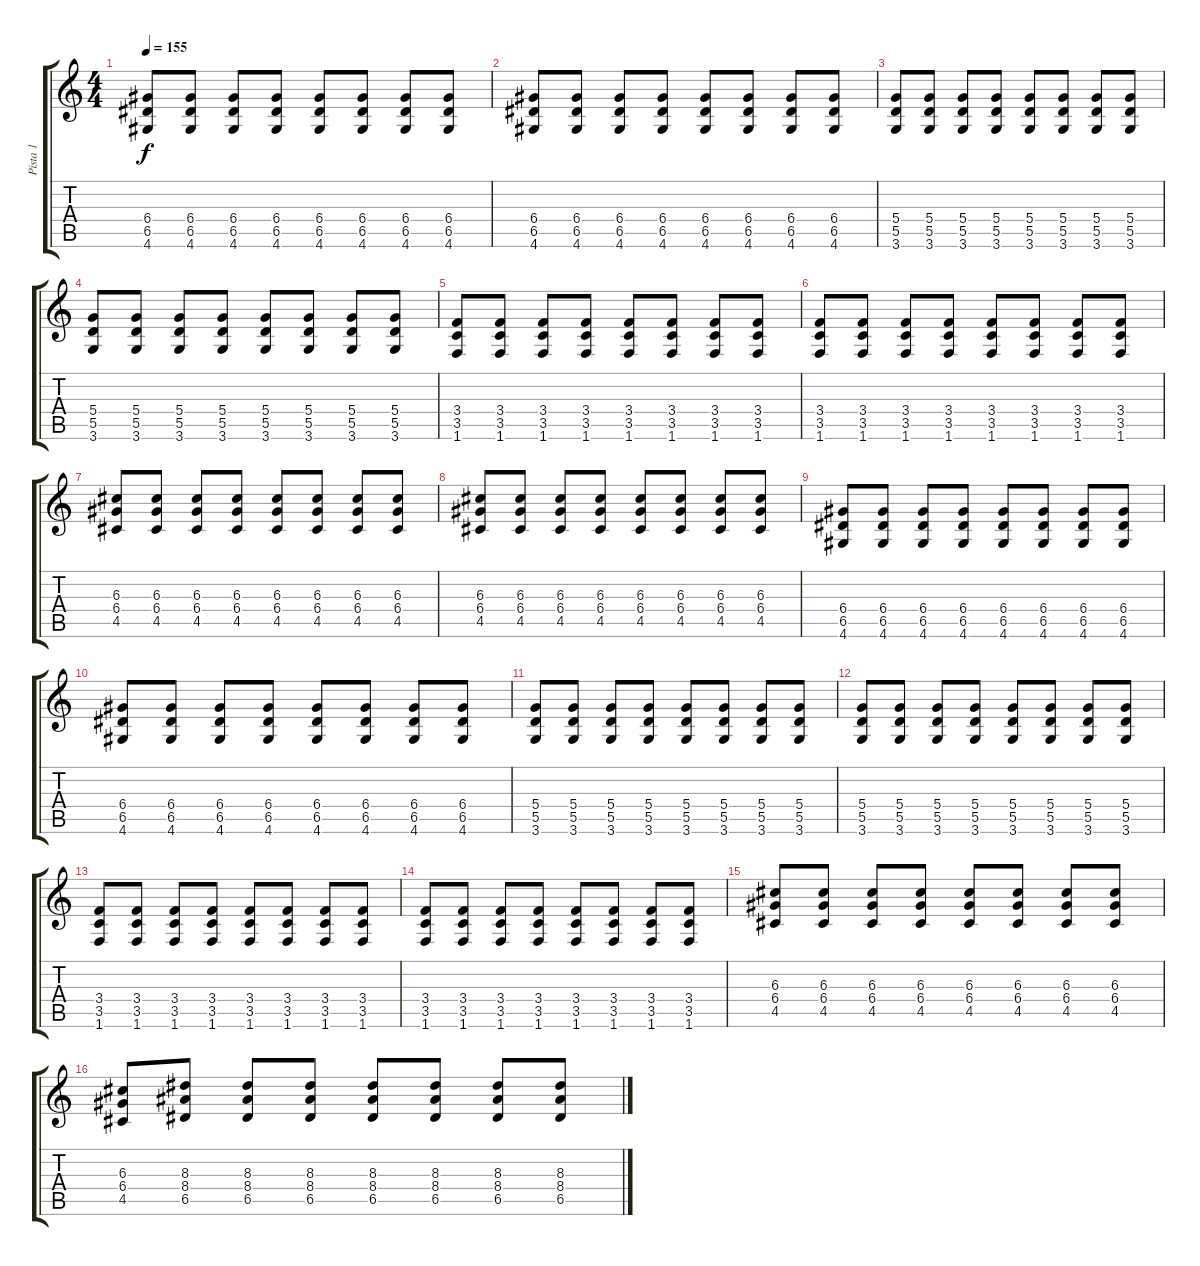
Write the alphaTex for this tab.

\track ("Pista 1" "Pista 1") {instrument overdrivenguitar}
\staff {score tabs}
\tuning (E4 B3 G3 D3 A2 E2) {hide}
\ts (4 4)
\tempo 155
\clef g2
\ks c
(6.4 6.5 4.6).8{dy f} (6.4 6.5 4.6).8 (6.4 6.5 4.6).8 (6.4 6.5 4.6).8 (6.4 6.5 4.6).8 (6.4 6.5 4.6).8 (6.4 6.5 4.6).8 (6.4 6.5 4.6).8 |
(6.4 6.5 4.6).8 (6.4 6.5 4.6).8 (6.4 6.5 4.6).8 (6.4 6.5 4.6).8 (6.4 6.5 4.6).8 (6.4 6.5 4.6).8 (6.4 6.5 4.6).8 (6.4 6.5 4.6).8 |
(5.4 5.5 3.6).8 (5.4 5.5 3.6).8 (5.4 5.5 3.6).8 (5.4 5.5 3.6).8 (5.4 5.5 3.6).8 (5.4 5.5 3.6).8 (5.4 5.5 3.6).8 (5.4 5.5 3.6).8 |
(5.4 5.5 3.6).8 (5.4 5.5 3.6).8 (5.4 5.5 3.6).8 (5.4 5.5 3.6).8 (5.4 5.5 3.6).8 (5.4 5.5 3.6).8 (5.4 5.5 3.6).8 (5.4 5.5 3.6).8 |
(3.4 3.5 1.6).8 (3.4 3.5 1.6).8 (3.4 3.5 1.6).8 (3.4 3.5 1.6).8 (3.4 3.5 1.6).8 (3.4 3.5 1.6).8 (3.4 3.5 1.6).8 (3.4 3.5 1.6).8 |
(3.4 3.5 1.6).8 (3.4 3.5 1.6).8 (3.4 3.5 1.6).8 (3.4 3.5 1.6).8 (3.4 3.5 1.6).8 (3.4 3.5 1.6).8 (3.4 3.5 1.6).8 (3.4 3.5 1.6).8 |
(6.3 6.4 4.5).8 (6.3 6.4 4.5).8 (6.3 6.4 4.5).8 (6.3 6.4 4.5).8 (6.3 6.4 4.5).8 (6.3 6.4 4.5).8 (6.3 6.4 4.5).8 (6.3 6.4 4.5).8 |
(6.3 6.4 4.5).8 (6.3 6.4 4.5).8 (6.3 6.4 4.5).8 (6.3 6.4 4.5).8 (6.3 6.4 4.5).8 (6.3 6.4 4.5).8 (6.3 6.4 4.5).8 (6.3 6.4 4.5).8 |
(6.4 6.5 4.6).8{volume 11} (6.4 6.5 4.6).8 (6.4 6.5 4.6).8 (6.4 6.5 4.6).8 (6.4 6.5 4.6).8 (6.4 6.5 4.6).8 (6.4 6.5 4.6).8 (6.4 6.5 4.6).8 |
(6.4 6.5 4.6).8 (6.4 6.5 4.6).8 (6.4 6.5 4.6).8 (6.4 6.5 4.6).8 (6.4 6.5 4.6).8 (6.4 6.5 4.6).8 (6.4 6.5 4.6).8 (6.4 6.5 4.6).8 |
(5.4 5.5 3.6).8 (5.4 5.5 3.6).8 (5.4 5.5 3.6).8 (5.4 5.5 3.6).8 (5.4 5.5 3.6).8 (5.4 5.5 3.6).8 (5.4 5.5 3.6).8 (5.4 5.5 3.6).8 |
(5.4 5.5 3.6).8 (5.4 5.5 3.6).8 (5.4 5.5 3.6).8 (5.4 5.5 3.6).8 (5.4 5.5 3.6).8 (5.4 5.5 3.6).8 (5.4 5.5 3.6).8 (5.4 5.5 3.6).8 |
(3.4 3.5 1.6).8 (3.4 3.5 1.6).8 (3.4 3.5 1.6).8 (3.4 3.5 1.6).8 (3.4 3.5 1.6).8 (3.4 3.5 1.6).8 (3.4 3.5 1.6).8 (3.4 3.5 1.6).8 |
(3.4 3.5 1.6).8 (3.4 3.5 1.6).8 (3.4 3.5 1.6).8 (3.4 3.5 1.6).8 (3.4 3.5 1.6).8 (3.4 3.5 1.6).8 (3.4 3.5 1.6).8 (3.4 3.5 1.6).8 |
(6.3 6.4 4.5).8 (6.3 6.4 4.5).8 (6.3 6.4 4.5).8 (6.3 6.4 4.5).8 (6.3 6.4 4.5).8 (6.3 6.4 4.5).8 (6.3 6.4 4.5).8 (6.3 6.4 4.5).8 |
(6.3 6.4 4.5).8 (8.3 8.4 6.5).8 (8.3 8.4 6.5).8 (8.3 8.4 6.5).8 (8.3 8.4 6.5).8 (8.3 8.4 6.5).8 (8.3 8.4 6.5).8 (8.3 8.4 6.5).8
